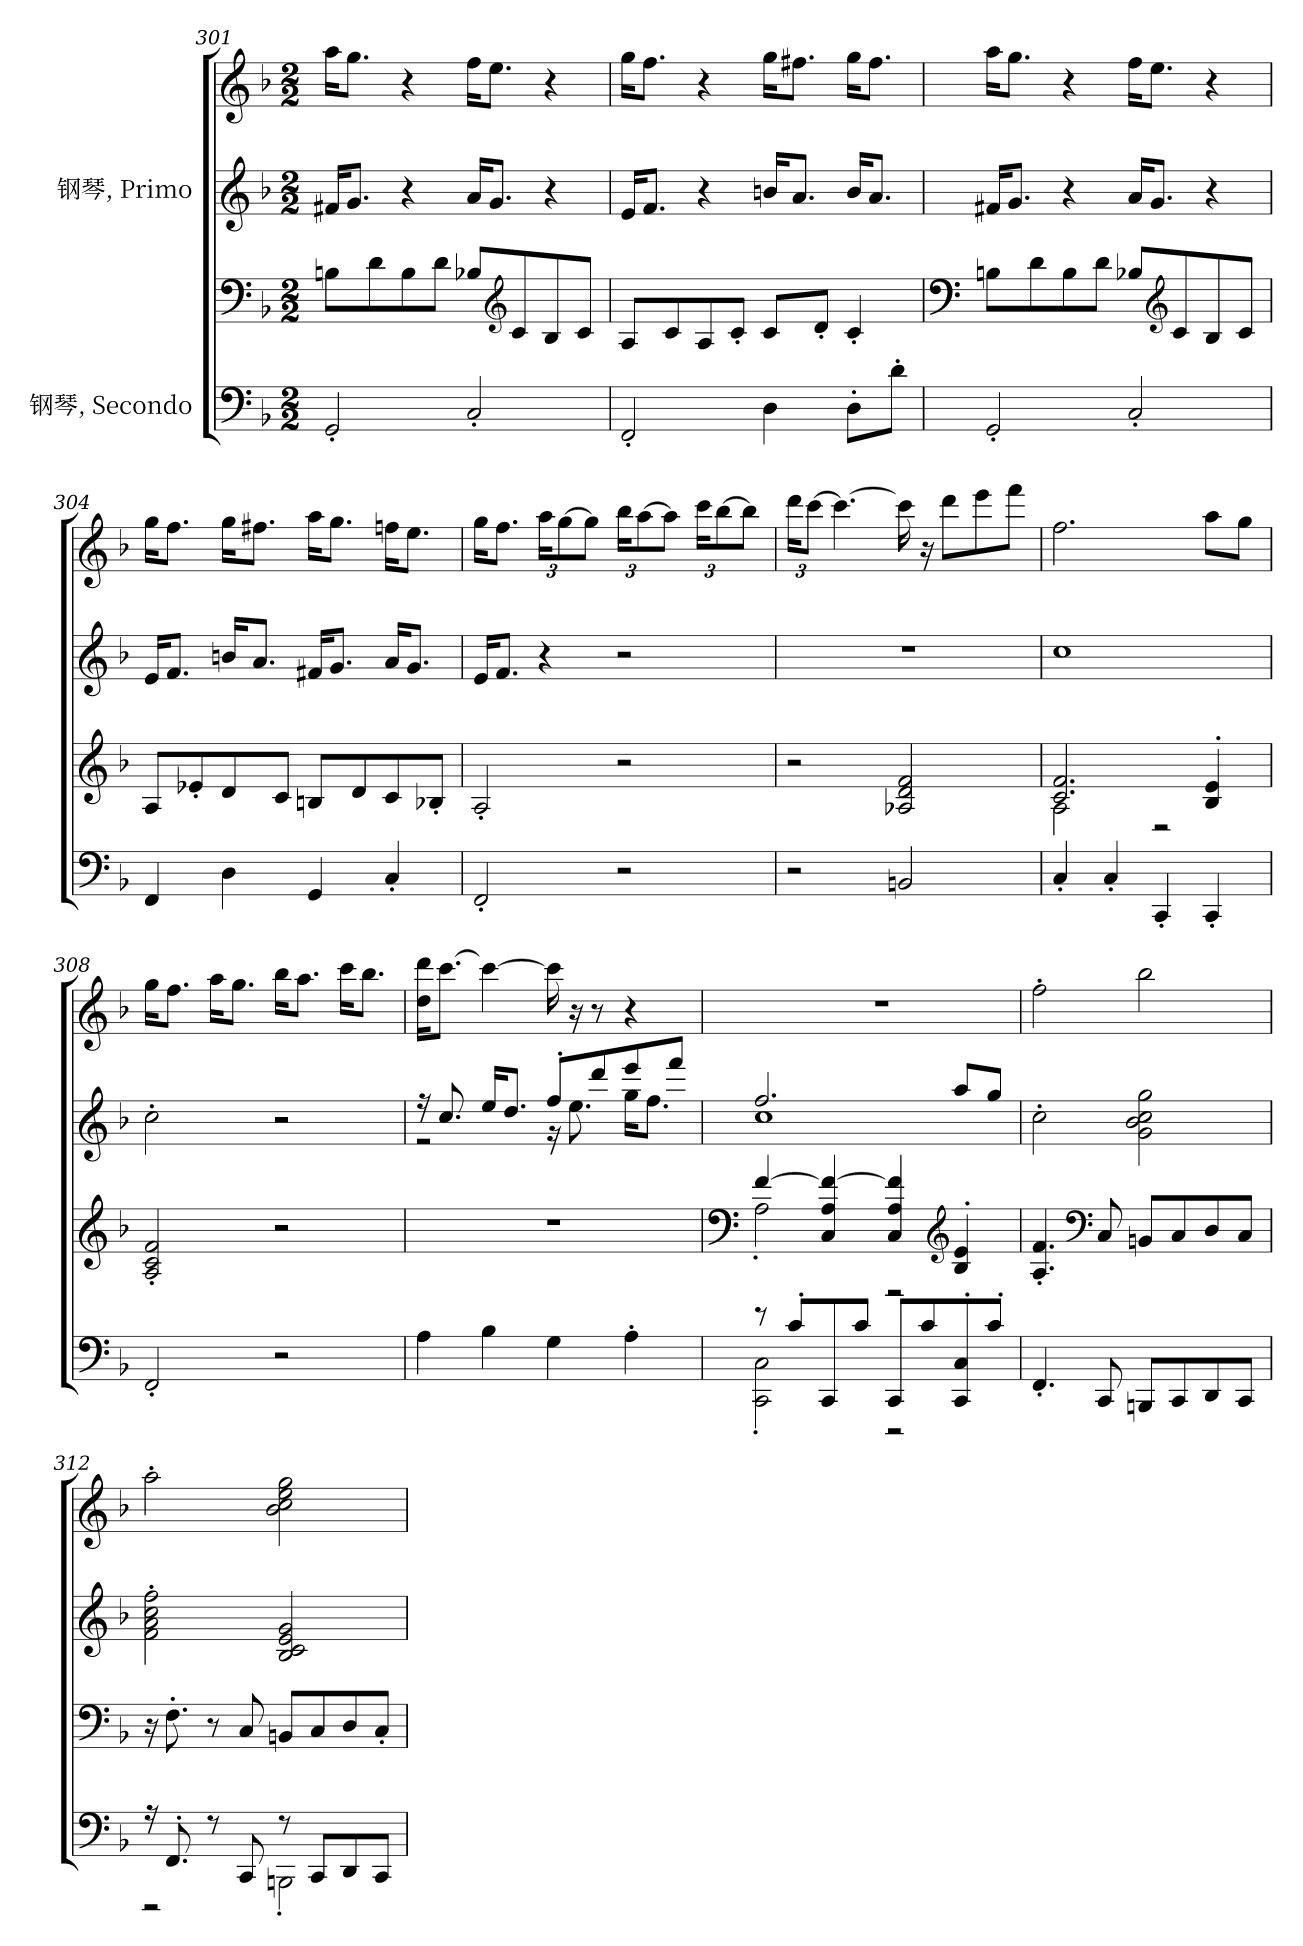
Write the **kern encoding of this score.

**kern	**kern	**kern	**kern
*part2	*part2	*part1	*part1
*staff4	*staff3	*staff2	*staff1
*I"钢琴, Secondo	*	*I"钢琴, Primo	*
*clefF4	*clefF4	*clefG2	*clefG2
*k[b-]	*k[b-]	*k[b-]	*k[b-]
*M2/2	*M2/2	*M2/2	*M2/2
=301	=301	=301	=301
2GG'/	8Bn\L	16f#X/KL	16aa\KL
.	.	8.g/J	8.gg\J
.	8d\	.	.
.	8B\	4r	4r
.	8d\J	.	.
2C'/	8B-X/L	16a/KL	16ff\KL
.	.	8.g/J	8.ee\J
*	*clefG2	*	*
.	8c/	.	.
.	8B-/	4r	4r
.	8c/J	.	.
=302	=302	=302	=302
2FF'/	8A/L	16e/KL	16gg\KL
.	.	8.f/J	8.ff\J
.	8c/	.	.
.	8A/	4r	4r
.	8c'/J	.	.
4D\	8c/L	16bn/KL	16gg\KL
.	.	8.a/J	8.ff#X\J
.	8d'/J	.	.
8D'\L	4c'/	16b/KL	16gg\KL
.	.	8.a/J	8.ff#\J
8d'\J	.	.	.
!!LO:LB:g=z
=303	=303	=303	=303
*	*clefF4	*	*
2GG'/	8Bn\L	16f#X/KL	16aa\KL
.	.	8.g/J	8.gg\J
.	8d\	.	.
.	8B\	4r	4r
.	8d\J	.	.
2C'/	8B-X/L	16a/KL	16ff\KL
.	.	8.g/J	8.ee\J
*	*clefG2	*	*
.	8c/	.	.
.	8B-/	4r	4r
.	8c/J	.	.
=304	=304	=304	=304
4FF/	8A/L	16e/KL	16gg\KL
.	.	8.f/J	8.ff\J
.	8e-X'/	.	.
4D\	8d/	16bn/KL	16gg\KL
.	.	8.a/J	8.ff#X\J
.	8c/J	.	.
4GG/	8Bn/L	16f#X/KL	16aa\KL
.	.	8.g/J	8.gg\J
.	8d/	.	.
4C'/	8c/	16a/KL	16ffn\KL
.	.	8.g/J	8.ee\J
.	8B-X'/J	.	.
=305	=305	=305	=305
2FF'/	2A'/	16e/KL	16gg\KL
.	.	8.f/J	8.ff\J
*	*	*	*Xbrackettup
.	.	4r	24aa\KL
.	.	.	[12gg\
.	.	.	8gg\J]
2r	2r	2r	24bb-\KL
.	.	.	[12aa\
.	.	.	8aa\J]
.	.	.	24ccc\KL
.	.	.	[12bb-\
.	.	.	8bb-\J]
!!LO:PB:g=z
=306	=306	=306	=306
2r	2r	1r	24ddd\KL
.	.	.	[12ccc\J
.	.	.	4.ccc\_
2BBn/	2A-X/ 2d/ 2f/	.	16ccc\]
.	.	.	16r
.	.	.	8ddd\L
.	.	.	8eee\
.	.	.	8fff\J
=307	=307	=307	=307
*	*^	*	*
4C'/	2.c/ 2.f/	2A\	1cc	2.ff\
4C'/	.	.	.	.
4CC'/	.	2r	.	.
4CC'/	4B-/' 4e/'	.	.	8aa\L
.	.	.	.	8gg\J
*	*v	*v	*	*
=308	=308	=308	=308
2FF'/	2A/' 2c/' 2f/'	2cc'\	16gg\KL
.	.	.	8.ff\J
.	.	.	16aa\KL
.	.	.	8.gg\J
2r	2r	2r	16bb-\KL
.	.	.	8.aa\J
.	.	.	16ccc\KL
.	.	.	8.bb-\J
=309	=309	=309	=309
*	*	*^	*
4A\	1r	16r	2r	16dd\ 16ddd\KL
.	.	8.cc/	.	[8.ccc\J
4B-\	.	16ee/KL	.	4ccc\_
.	.	8.dd/J	.	.
4G\	.	8ff'/L	16r	16ccc\]
.	.	.	8.ee\	16r
.	.	8ddd/	.	8r
4A'\	.	8eee/	16gg\KL	4r
.	.	.	8.ff\J	.
.	.	8fff/J	.	.
!!LO:LB:g=z
=310	=310	=310	=310	=310
*	*clefF4	*	*	*
*^	*^	*	*	*
8r	2CC\' 2C\'	[4f/	2A'\	2.ff/	1cc	1r
8c'/L	.	.	.	.	.	.
8CC/	.	4C/ 4A/ 4f/_	.	.	.	.
8c/J	.	.	.	.	.	.
8CC/L	2r	4C/ 4A/ 4f/]	2r	.	.	.
8c/	.	.	.	.	.	.
*	*	*clefG2	*	*	*	*
8CC/' 8C/'	.	4B-/' 4e/'	.	8aa/L	.	.
8c'/J	.	.	.	8gg/J	.	.
*v	*v	*	*	*v	*v	*
*	*v	*v	*	*
=311	=311	=311	=311
4.FF'/	4.A/' 4.f/'	2cc'\	2ff'\
*	*clefF4	*	*
8CC/	8C/	.	.
8BBBn/L	8BBn/L	2g\ 2b-\ 2cc\ 2gg\	2bb-\
8CC/	8C/	.	.
8DD/	8D/	.	.
8CC/J	8C/J	.	.
=312	=312	=312	=312
*^	*	*	*
16r	2r	16r	2f\' 2a\' 2cc\' 2ff\'	2aa'\
8.FF'/	.	8.F'\	.	.
8r	.	8r	.	.
8CC/	.	8C/	.	.
8r	2BBBn'\	8BBn/L	2B-/ 2c/ 2e/ 2g/	2b-\ 2cc\ 2ee\ 2gg\
8CC/L	.	8C/	.	.
8DD/	.	8D/	.	.
8CC/J	.	8C'/J	.	.
*v	*v	*	*	*
=	=	=	=
*-	*-	*-	*-
